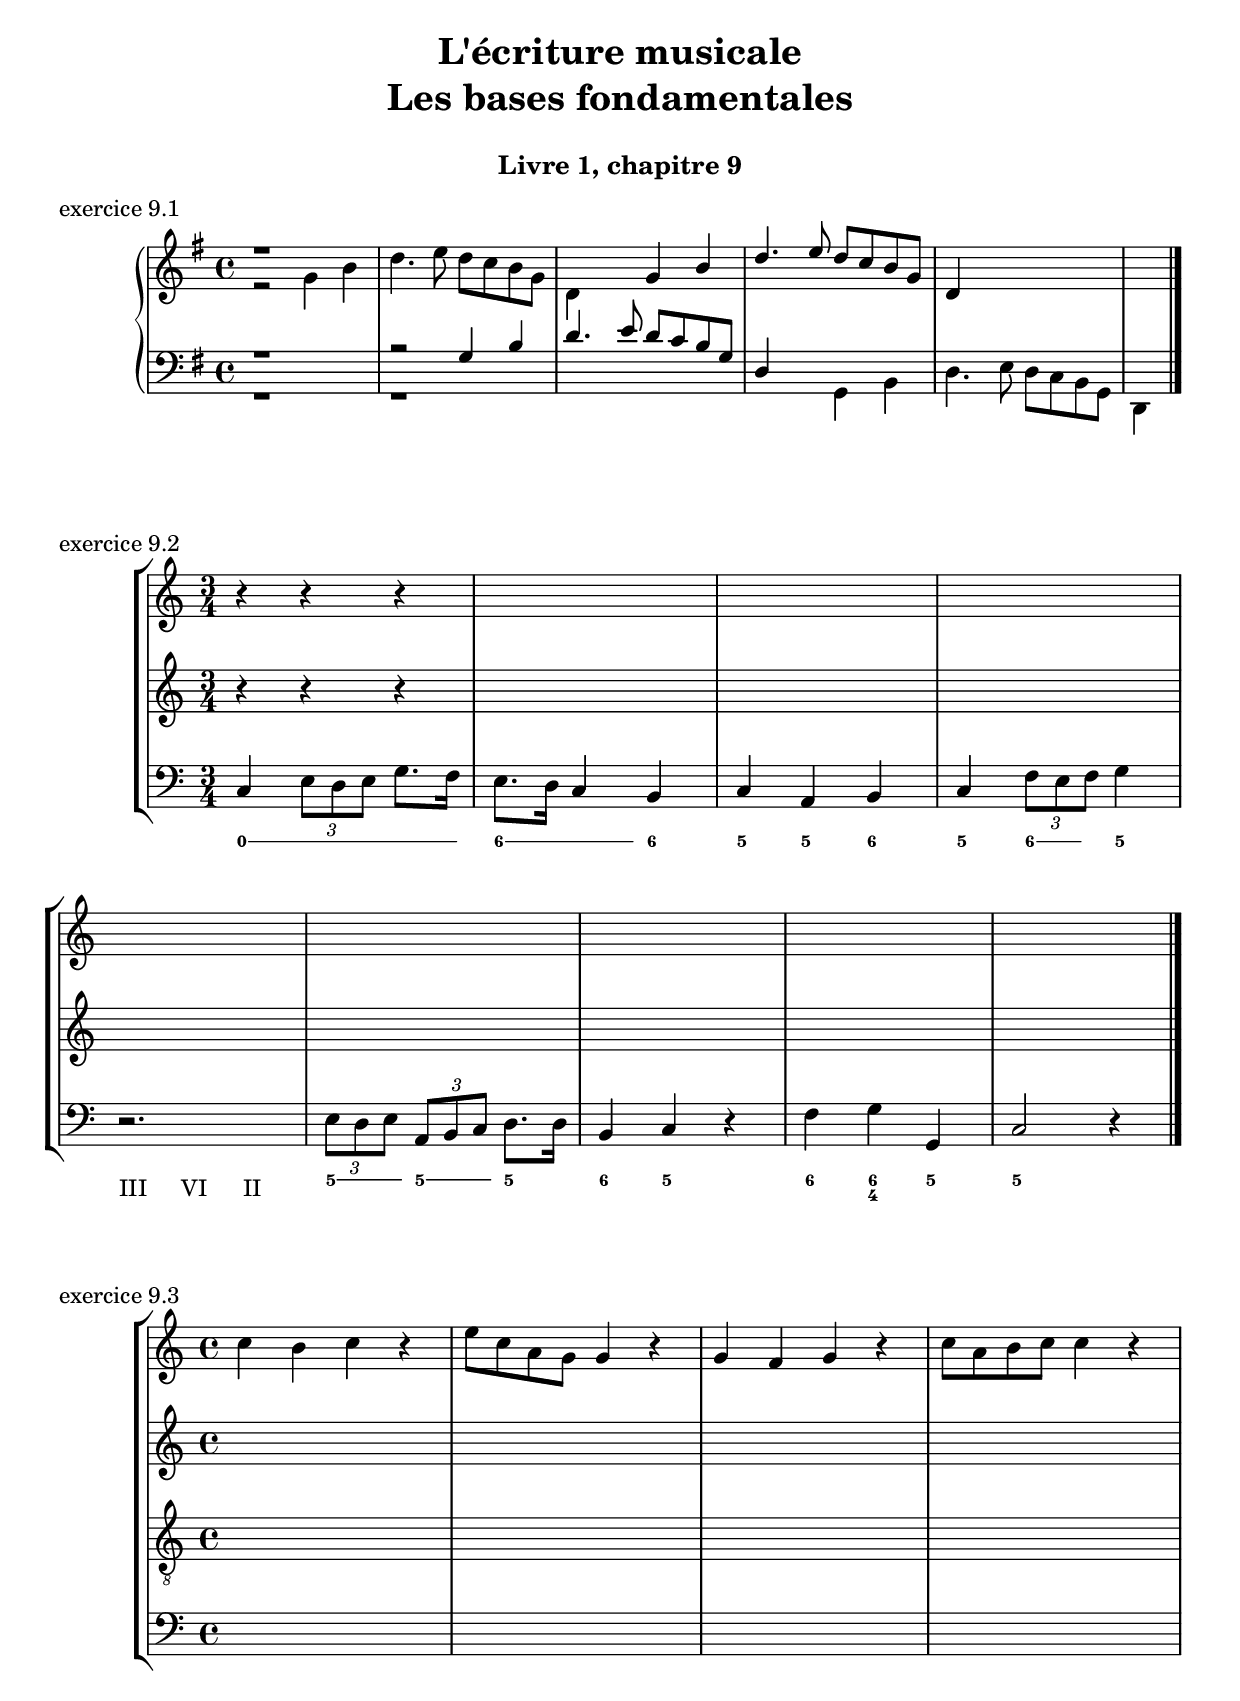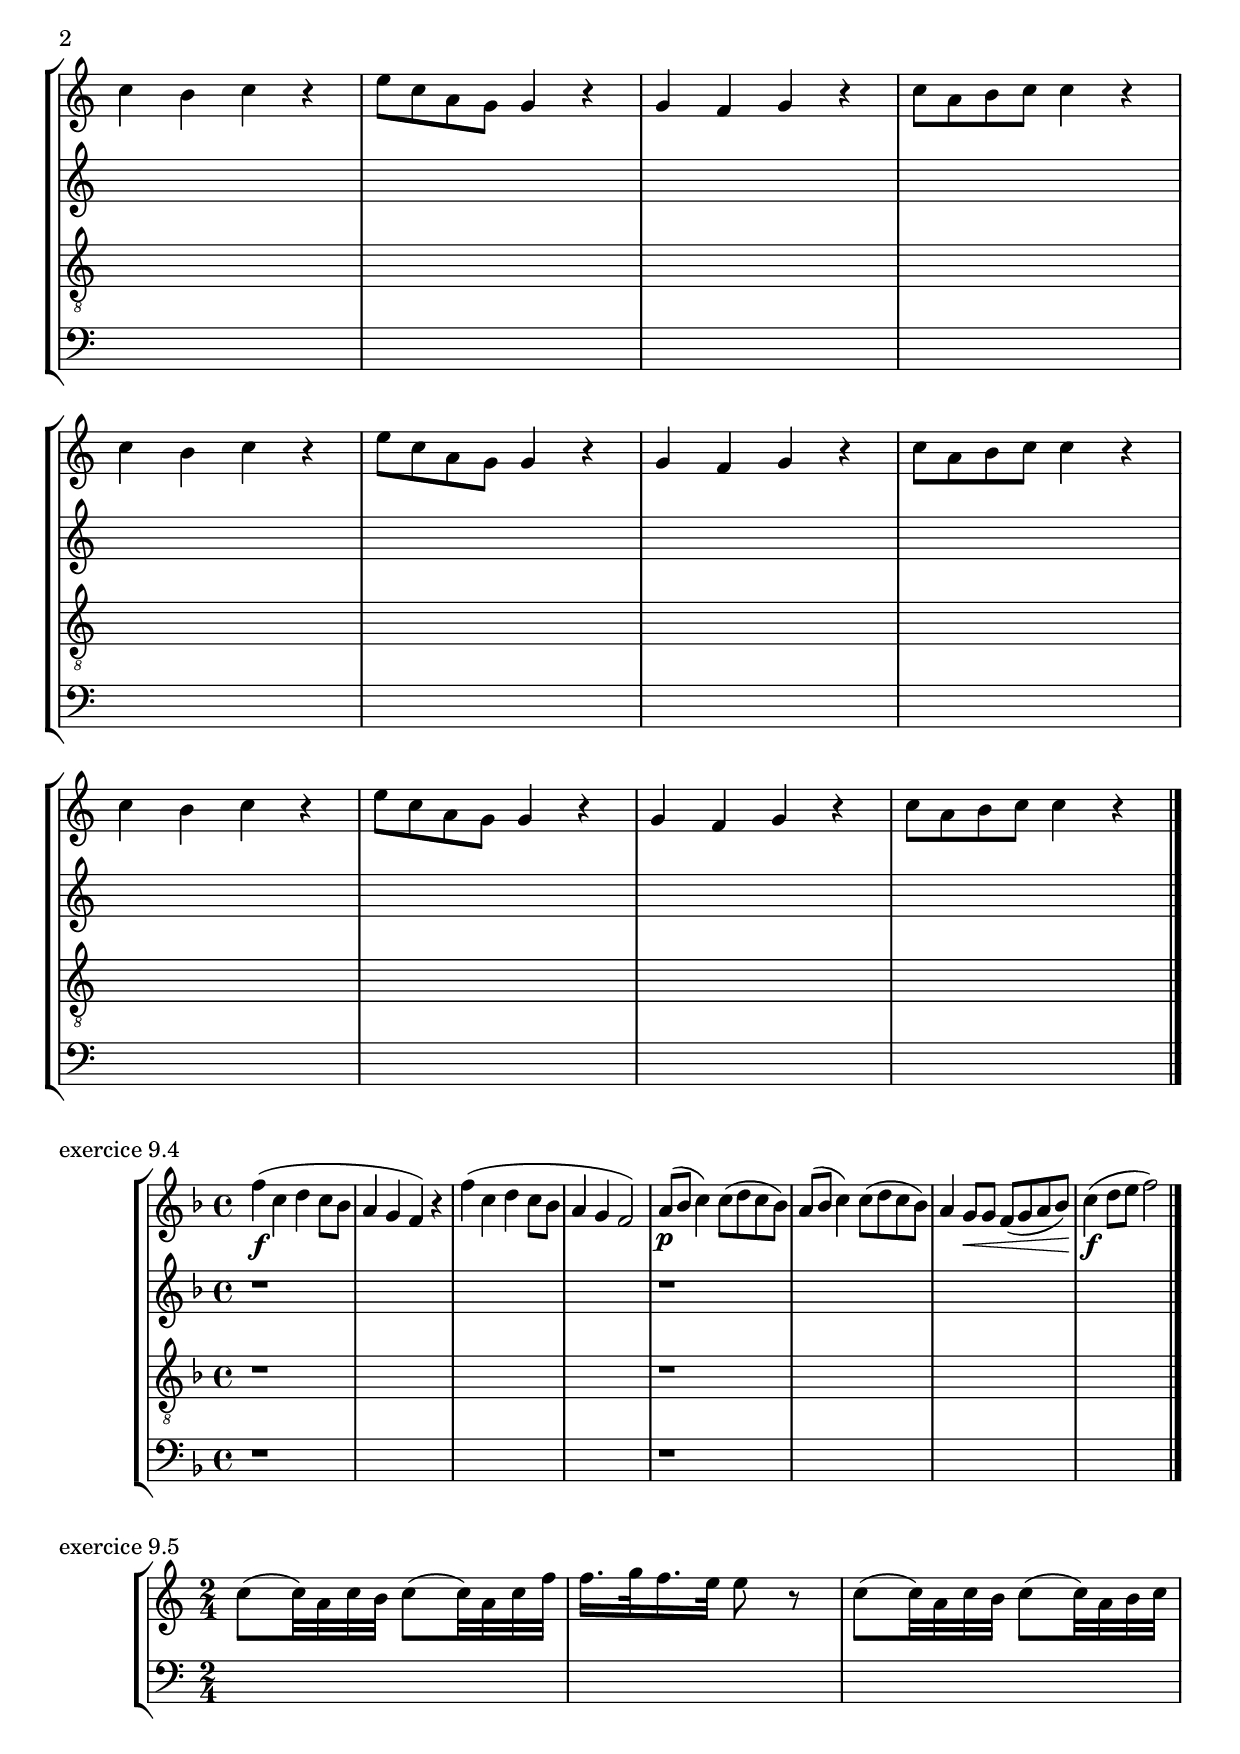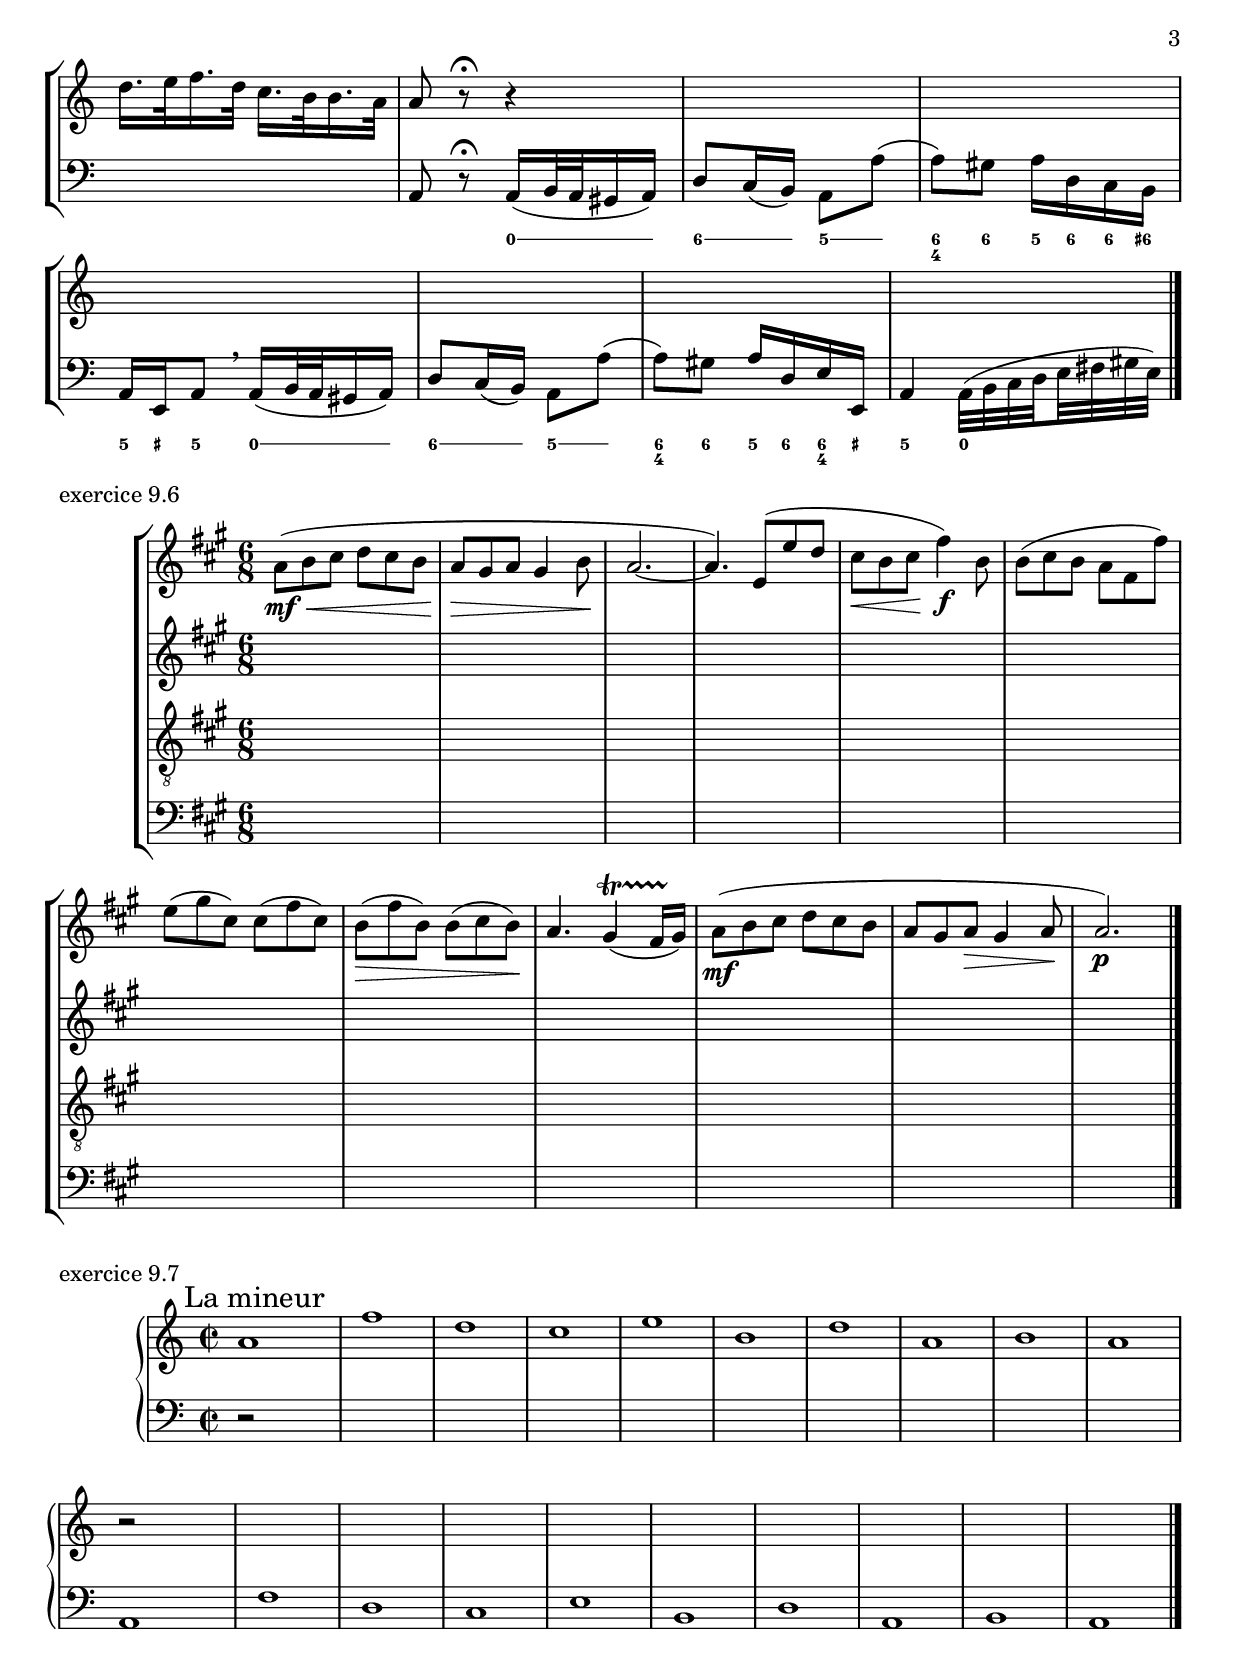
\version "2.18.2"
\language "english"

\header {
  title = \markup
     \center-column {
       \combine \null \vspace #1
       "L'écriture musicale"
       "Les bases fondamentales"
       " "
      }
  subtitle = "Livre 1, chapitre 9"
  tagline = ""
}
\paper {
  #(include-special-characters)
  print-all-headers = ##t
  max-systems-per-page = 10
  %min-systems-per-page = 4
  %systems-per-page=6
}
%#(set-global-staff-size 18)
%#(set-default-paper-size "a4landscape")

global = { \time 4/4 \key g \major }
\score {
  \header {
    title = ##f
    subtitle = ##f
    piece = "exercice 9.1"
  }
  \new PianoStaff <<
    \new Staff <<
      \clef treble
      \global
      \new Voice = "soprane" {  \voiceOne
        \relative c'' {
          r1 s1 s2 g4 b d4. e8 d c b g d4 s2. s4
          \bar "|."
        }
      }
      \new Voice = "alto" { \voiceTwo
        \relative c'' {
          r2 g4 b d4. e8 d c b g d4 s2. s1 s1 s4
        }
      }
    >>
    \new Staff <<
      \clef bass
      \global
      \new Voice = "tenor" { \voiceOne
        \relative f {
          r1 r2 g4 b d4. e8 d c b g d4 s2. s1 s4
        }
      }
      \new Voice = "bass" { \voiceTwo
        \relative f {
          r1 r1 s1 s2 g,4 b d4. e8 d c b g d4
        }
      }
    >>
  >>
}
global = { \time 3/4 \key c \major }
\score {
  \header {
    title = ##f
    subtitle = ##f
    piece = "exercice 9.2"
  }
  \new StaffGroup <<
    \new Staff <<
      \clef treble
      \global
      \relative c'' {
        r4 r4 r4 s2.*3
        s2.*5
        \bar "|."
      }
    >>
    \new Staff <<
      \clef treble
      \global
      \relative c'' {
        r4 r4 r4 s2.*3
        s2.*5
      }
    >>
    \new Staff <<
      \clef bass
      \global
      \relative f {
        c4 \tuplet 3/2 { e8 d e } g8. f16 e8. d16 c4 b c a b c \tuplet 3/2 { f8 e f } g4
        r2. \tuplet 3/2 { e8 d e } \tuplet 3/2 { a, b c } d8. d16 b4 c r4 f4 g g, c2 r4
      }
      \new FiguredBass{
        \figuremode {
          \bassFigureExtendersOn
          <0>4 <0> <0>8. <0>16 <6\!>4 <6>8. <6>16 <6\!>4 <5> <5\!> <6> <5> <6>8 <6> <5>4 \break
          r2. <5>8. <5>16 <5\!>8. <5>16 <5\!>4 <6> <5> r4 <6> <6\! 4\!> <5> <5\!>2 r4
        }
      }
      \new FiguredBass{
        \figuremode {
          <_>2. <_> <_> <_> <III>4 <VI>4 <II>4
        }
      }
    >>
  >>
}
global = { \time 4/4 \key c \major }
\score {
  \header {
    title = ##f
    subtitle = ##f
    piece = "exercice 9.3"
  }
  \new StaffGroup <<
    \new Staff <<
      \clef treble
      \global
      \relative c'' {
        c4 b c r4 e8 c a g g4 r4 g4 f g r4 c8 a b c c4 r4 \break
        c4 b c r4 e8 c a g g4 r4 g4 f g r4 c8 a b c c4 r4 \break
        c4 b c r4 e8 c a g g4 r4 g4 f g r4 c8 a b c c4 r4 \break
        c4 b c r4 e8 c a g g4 r4 g4 f g r4 c8 a b c c4 r4
        \bar "|."
      }
    >>
    \new Staff <<
      \clef treble
      \global
      \relative c'' {
        s1*4
        s1*4
        s1*4
        s1*4
      }
    >>
    \new Staff <<
      \clef "treble_8"
      \global
      \relative c'' {
        s1*4
        s1*4
        s1*4
        s1*4
      }
    >>
    \new Staff <<
      \clef bass
      \global
      \relative f {
        s1*4
        s1*4
        s1*4
        s1*4
      }
      \new FiguredBass{
        \figuremode {
          
        }
      }
      \new FiguredBass{
        \figuremode {
          
        }
      }
    >>
  >>
}
global = { \time 4/4 \key f \major }
\score {
  \header {
    title = ##f
    subtitle = ##f
    piece = "exercice 9.4"
  }
  \new StaffGroup <<
    \new Staff <<
      \clef treble
      \global
      \relative c'' {
        f4\f (c d c8 bf a4 g f) r4 f'4 (c d c8 bf a4 g f2) a8\p (bf c4) c8 (d c bf) a (bf c4) c8 (d c bf) a4 g8\< g f (g a bf)\! c4\f (d8 e f2)
        \bar "|."
      }
    >>
    \new Staff <<
      \clef treble
      \global
      \relative c'' {
        r1*4
        r1*4
      }
    >>
    \new Staff <<
      \clef "treble_8"
      \global
      \relative c'' {
        r1*4
        r1*4
      }
    >>
    \new Staff <<
      \clef bass
      \global
      \relative f {
        r1*4
        r1*4
      }
      \new FiguredBass{
        \figuremode {
          
        }
      }
      \new FiguredBass{
        \figuremode {
          
        }
      }
    >>
  >>
}
global = { \time 2/4 \key c \major }
\score {
  \header {
    title = ##f
    subtitle = ##f
    piece = "exercice 9.5"
  }
  \new StaffGroup <<
    \new Staff <<
      \clef treble
      \global
      \relative c'' {
        c8 (c32) a c b c8 (c32) a c f f16. g32 f16. e32 e8 r8 c8 (c32) a c b c8 (c32) a b c \break
        d16. e32 f16. d32 c16. b32 b16. a32 a8 r8\fermata r4 s2*2
        s2*4
        \bar "|."
      }
    >>
    \new Staff <<
      \clef bass
      \global
      \relative f, {
        s2*4 a8 r8\fermata a16 (b32 a gs16 a) d8 c16 (b) a8 a' (a8) gs a16 d, c b
        a e a8 \breathe a16 (b32 a gs16 a) d8 c16 (b) a8 a' (a8) gs a16 d,e e, a4 a32( b c \set stemRightBeamCount = #1 d \set stemLeftBeamCount = #1 e fs gs e)
      }
      \new FiguredBass{
        \figuremode {
          
          <_>2 <_>2 <_>2
          <_>2 <_>4 \bassFigureExtendersOn <0>8. <0>16 <6>8. <6>16 <5>8 <5> <6 4>8 <6\!>8 <5>16 <6> <6\!> <6+\!>
          <5> <_+> <5>8 <0>8. <0>16 <6>8. <6>16 <5>8 <5>8 <6 4> <6\!> <5>16 <6> <6\! 4> <_+\!> <5>4 <0>
        }
      }
      \new FiguredBass{
        \figuremode {
          
        }
      }
    >>
  >>
}
global = { \time 6/8 \key a \major }
\score {
  \header {
    title = ##f
    subtitle = ##f
    piece = "exercice 9.6"
  }
  \new StaffGroup <<
    \new Staff <<
      \clef treble
      \global
      \relative c'' {
        a8\mf\<( b cs d cs b a\!\> gs a gs4 b8\! a2.~ a4.) e8( e' d cs\< b cs\! fs4\f) b,8 b( cs b a fs fs') \break
        e( gs cs,) cs( fs cs) b\>( fs' b,) b( cs b\!) a4. gs4\startTrillSpan( fs16 gs\stopTrillSpan) a8\mf( b cs d cs b a gs a\> gs4 a8\! a2.\p)
        \bar "|."
      }
    >>
    \new Staff <<
      \clef treble
      \global
      \relative c'' {
        s2.*6
        s2.*6
      }
    >>
    \new Staff <<
      \clef "treble_8"
      \global
      \relative c'' {
        s2.*6
        s2.*6
      }
    >>
    \new Staff <<
      \clef bass
      \global
      \relative f {
        s2.*6
        s2.*6
      }
      \new FiguredBass{
        \figuremode {
          
        }
      }
      \new FiguredBass{
        \figuremode {
          
        }
      }
    >>
  >>
}
global = { \time 2/2 \key a \minor}
\score {
  \header {
    title = ##f
    subtitle = ##f
    piece = "exercice 9.7"
  }
  \new PianoStaff <<
    \new Staff <<
      \set Staff.explicitKeySignatureVisibility = #end-of-line-invisible 
      \set Staff.explicitClefVisibility = #end-of-line-invisible 
      \override Staff.TimeSignature.break-visibility = #end-of-line-invisible 
      \clef treble
      \global
      \new Voice = "soprane" {
        \relative c'' {
          \mark "La mineur"
          a1 f' d c e b d a b a \break
          r2 s2 s1*9
          \bar "|."
        }
      }
    >>
    \new Staff <<
      \set Staff.explicitKeySignatureVisibility = #end-of-line-invisible 
      \set Staff.explicitClefVisibility = #end-of-line-invisible 
      \override Staff.TimeSignature.break-visibility = #end-of-line-invisible 
      \clef bass
      \global
      \new Voice = "bass" {
        \relative f, {
          r2 s2 s1*9
          a1 f' d c e b d a b a
        }
      }
    >>
  >>
}
\layout {
  \context {
    \Score
    \override RehearsalMark.self-alignment-X =
      #(lambda (grob)
         (let* ((break-dir (ly:item-break-dir grob)))
           (case break-dir
             ((-1) RIGHT)  ;; end-of-line   -> right aligned
             ((1) LEFT)    ;; begin-of-line -> left-aligned
             (else CENTER) ;; otherwise     -> center-aligned
             )))
    \omit BarNumber
  }
ragged-last = ##f
}